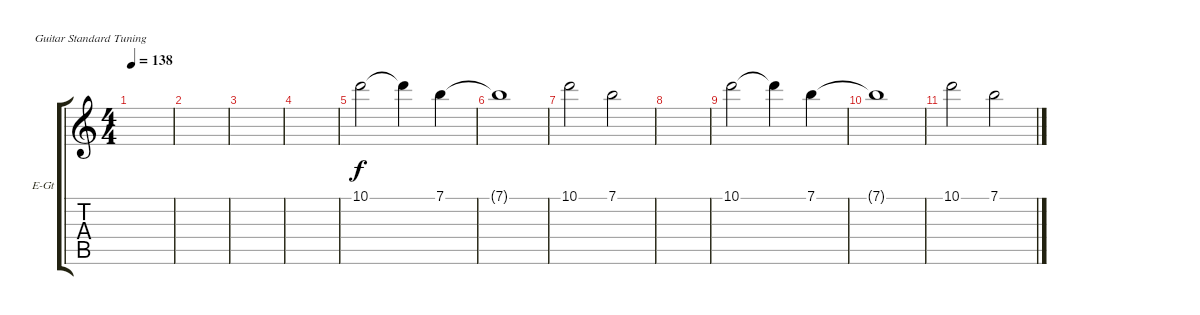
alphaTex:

\defaultSystemsLayout 4
\bracketExtendMode groupsimilarinstruments
\firstSystemTrackNameOrientation horizontal
\otherSystemsTrackNameOrientation horizontal
\track ("Piano" "E-Gt") {instrument electricguitarclean}
\staff {score tabs}
\tuning (E4 B3 G3 D3 A2 E2)
\ts (4 4)
\tempo 138
\clef g2
\ks c
|
|
|
|
10.1.2 10.1{t}.4 7.1.4 |
7.1{t}.1 |
10.1.2 7.1.2 |
|
10.1.2 10.1{t}.4 7.1.4 |
7.1{t}.1 |
10.1.2 7.1.2
